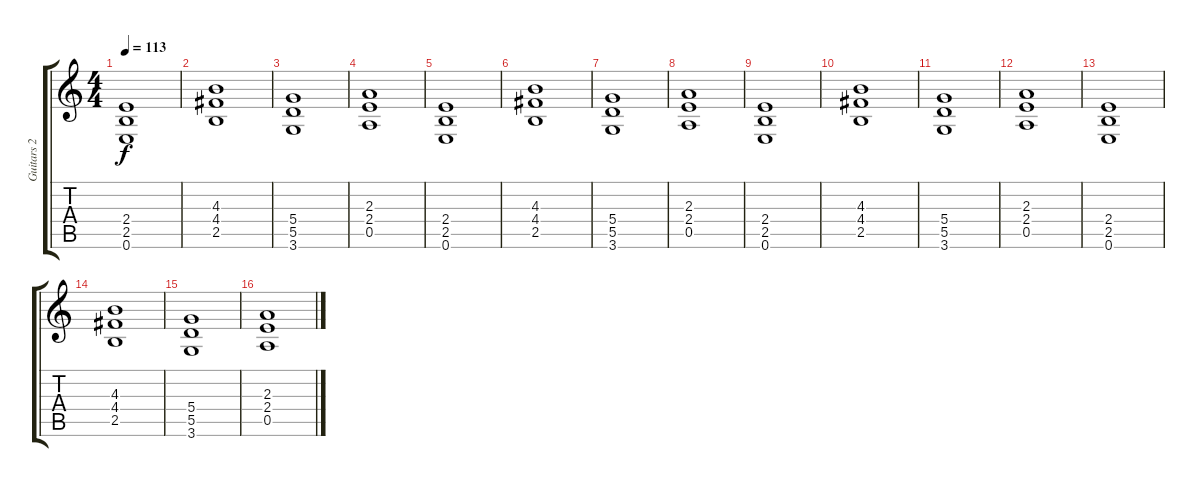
\track ("Guitars 2" "Guitars 2") {instrument overdrivenguitar}
\staff {score tabs}
\tuning (E4 B3 G3 D3 A2 E2) {hide}
\ts (4 4)
\tempo 113
\clef g2
\ks c
(2.4 2.5 0.6).1{dy f} |
(4.3 4.4 2.5).1{volume 10 balance 16} |
(5.4 5.5 3.6).1 |
(2.3 2.4 0.5).1 |
(2.4 2.5 0.6).1 |
(4.3 4.4 2.5).1{volume 10 balance 16} |
(5.4 5.5 3.6).1 |
(2.3 2.4 0.5).1 |
(2.4 2.5 0.6).1 |
(4.3 4.4 2.5).1{volume 10 balance 16} |
(5.4 5.5 3.6).1 |
(2.3 2.4 0.5).1 |
(2.4 2.5 0.6).1 |
(4.3 4.4 2.5).1{volume 10 balance 16} |
(5.4 5.5 3.6).1 |
(2.3 2.4 0.5).1
